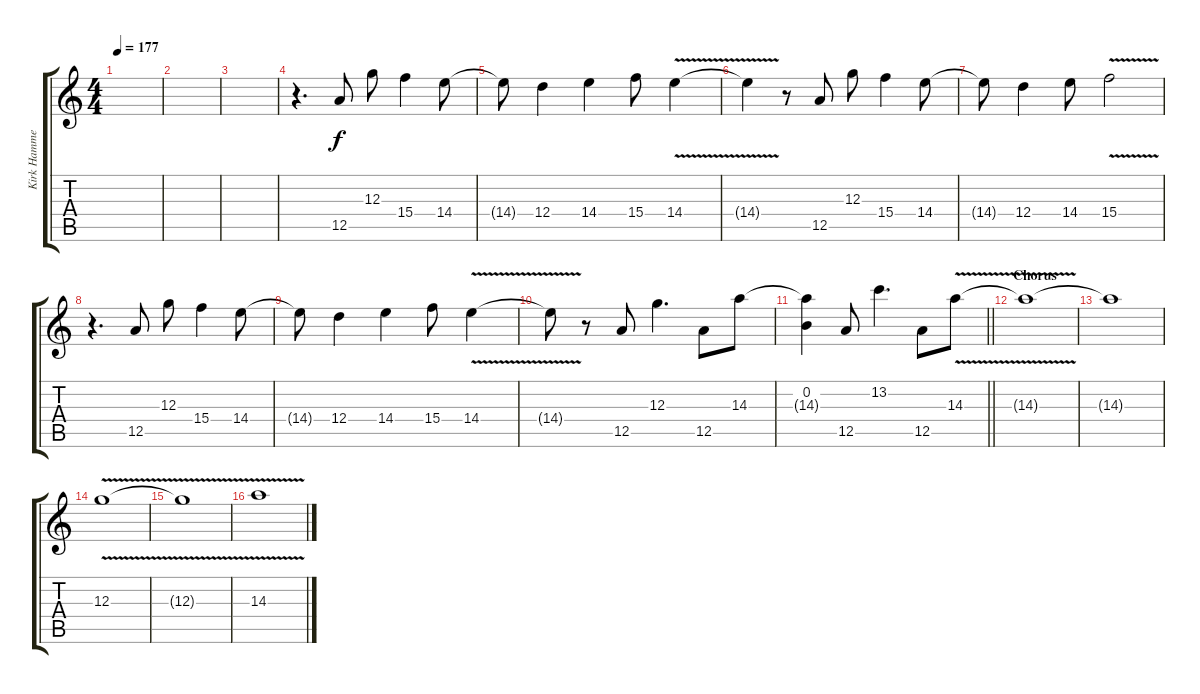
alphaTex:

\track ("Kirk Hammett Lead" "Kirk Hamme") {instrument overdrivenguitar}
\staff {score tabs}
\tuning (E4 B3 G3 D3 A2 E2) {hide}
\ts (4 4)
\tempo 177
\clef g2
\ks c
|
|
|
r.4{d} 12.5.8 12.3.8 15.4.4 14.4.8 |
14.4{t}.8 12.4.4 14.4.4 15.4.8 14.4{v}.4 |
14.4{t}.4 r.8 12.5.8 12.3.8 15.4.4 14.4.8 |
14.4{t}.8 12.4.4 14.4.8 15.4{v}.2 |
r.4{d} 12.5.8 12.3.8 15.4.4 14.4.8 |
14.4{t}.8 12.4.4 14.4.4 15.4.8 14.4{v}.4 |
14.4{t}.8 r.8 12.5.8 12.3.4{d} 12.5.8 14.3.8 |
\barLineRight lightlight
(0.2 14.3{t}).4 12.5.8 13.2.4{d} 12.5.8 14.3{v}.8 |
\section ("" "Chorus")
14.3{t}.1 |
14.3{t}.1 |
12.3{v}.1 |
12.3{t}.1 |
14.3{v}.1
